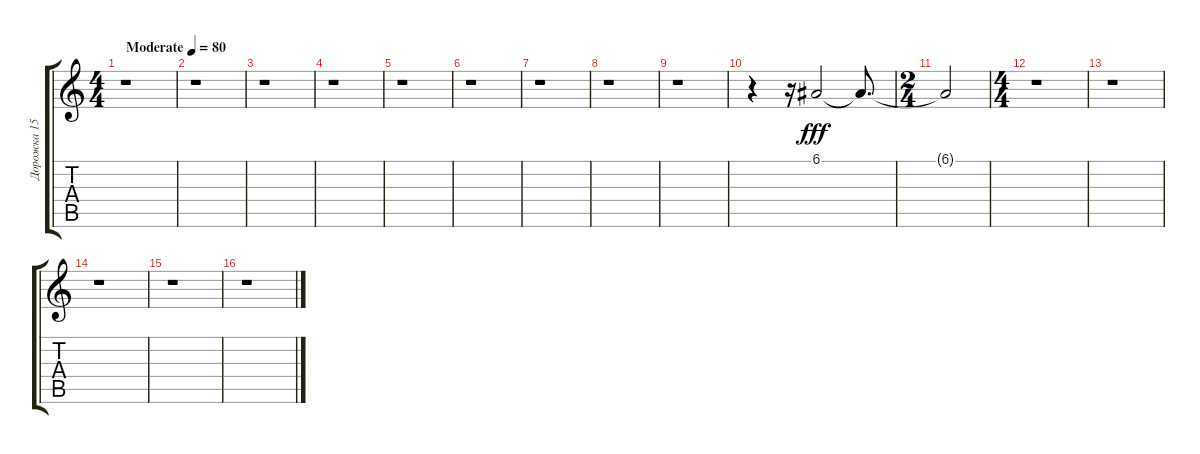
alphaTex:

\track ("Дорожка 15" "Дорожка 15") {instrument clarinet}
\staff {score tabs}
\tuning (E4 B3 G3 D3 A2 E2) {hide}
\ts (4 4)
\tempo (80 "Moderate")
\clef g2
\ks c
r.1{dy fff instrument clarinet} |
r.1 |
r.1 |
r.1 |
r.1 |
r.1 |
r.1 |
r.1 |
r.1 |
r.4 r.16 6.1.2 6.1{t}.8{d} |
\ts (2 4)
6.1{t}.2 |
\ts (4 4)
r.1 |
r.1 |
r.1 |
r.1 |
r.1
